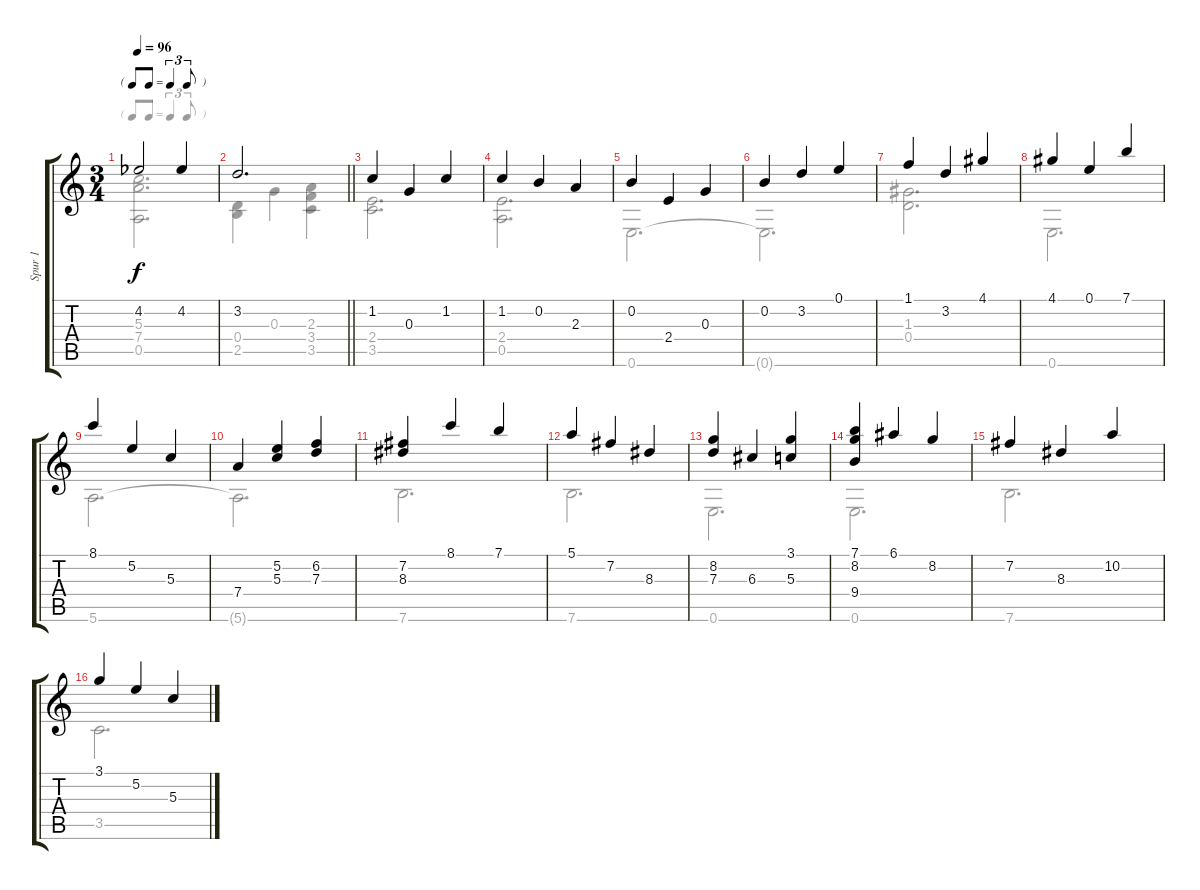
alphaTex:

\track ("Spur 1" "Spur 1") {instrument acousticguitarnylon}
\staff {score tabs}
\tuning (E4 B3 G3 D3 A2 E2) {hide}
\voice
\ts (3 4)
\tf triplet8th
\tempo 96
\clef g2
\ks c
4.2{acc b}.2{dy f} 4.2{acc b}.4 |
\barLineRight lightlight
3.2.2{d} |
1.2.4 0.3.4 1.2.4 |
1.2.4 0.2.4 2.3.4 |
0.2.4 2.4.4 0.3.4 |
0.2.4 3.2.4 0.1.4 |
1.1.4 3.2.4 4.1.4 |
4.1.4 0.1.4 7.1.4 |
8.1.4 5.2.4 5.3.4 |
7.4.4 (5.2 5.3).4 (6.2 7.3).4 |
(7.2 8.3).4 8.1.4 7.1.4 |
5.1.4 7.2.4 8.3.4 |
(8.2 7.3).4 6.3.4 (3.1 5.3).4 |
(7.1 8.2 9.4).4 6.1.4 8.2.4 |
7.2.4 8.3.4 10.2.4 |
3.1.4 5.2.4 5.3.4
\voice
\clef g2
\ottava regular
\simile none
\ks c
(5.3 7.4 0.5).2{d dy f} |
\barLineRight lightlight
(0.4 2.5).4 0.3.4 (2.3 3.4 3.5).4 |
(2.4 3.5).2{d} |
(2.4 0.5).2{d} |
0.6.2{d} |
0.6{t}.2{d} |
(1.3 0.4).2{d} |
0.6.2{d} |
5.6.2{d} |
5.6{t}.2{d} |
7.6.2{d} |
7.6.2{d} |
0.6.2{d} |
0.6.2{d} |
7.6.2{d} |
3.5.2{d}
